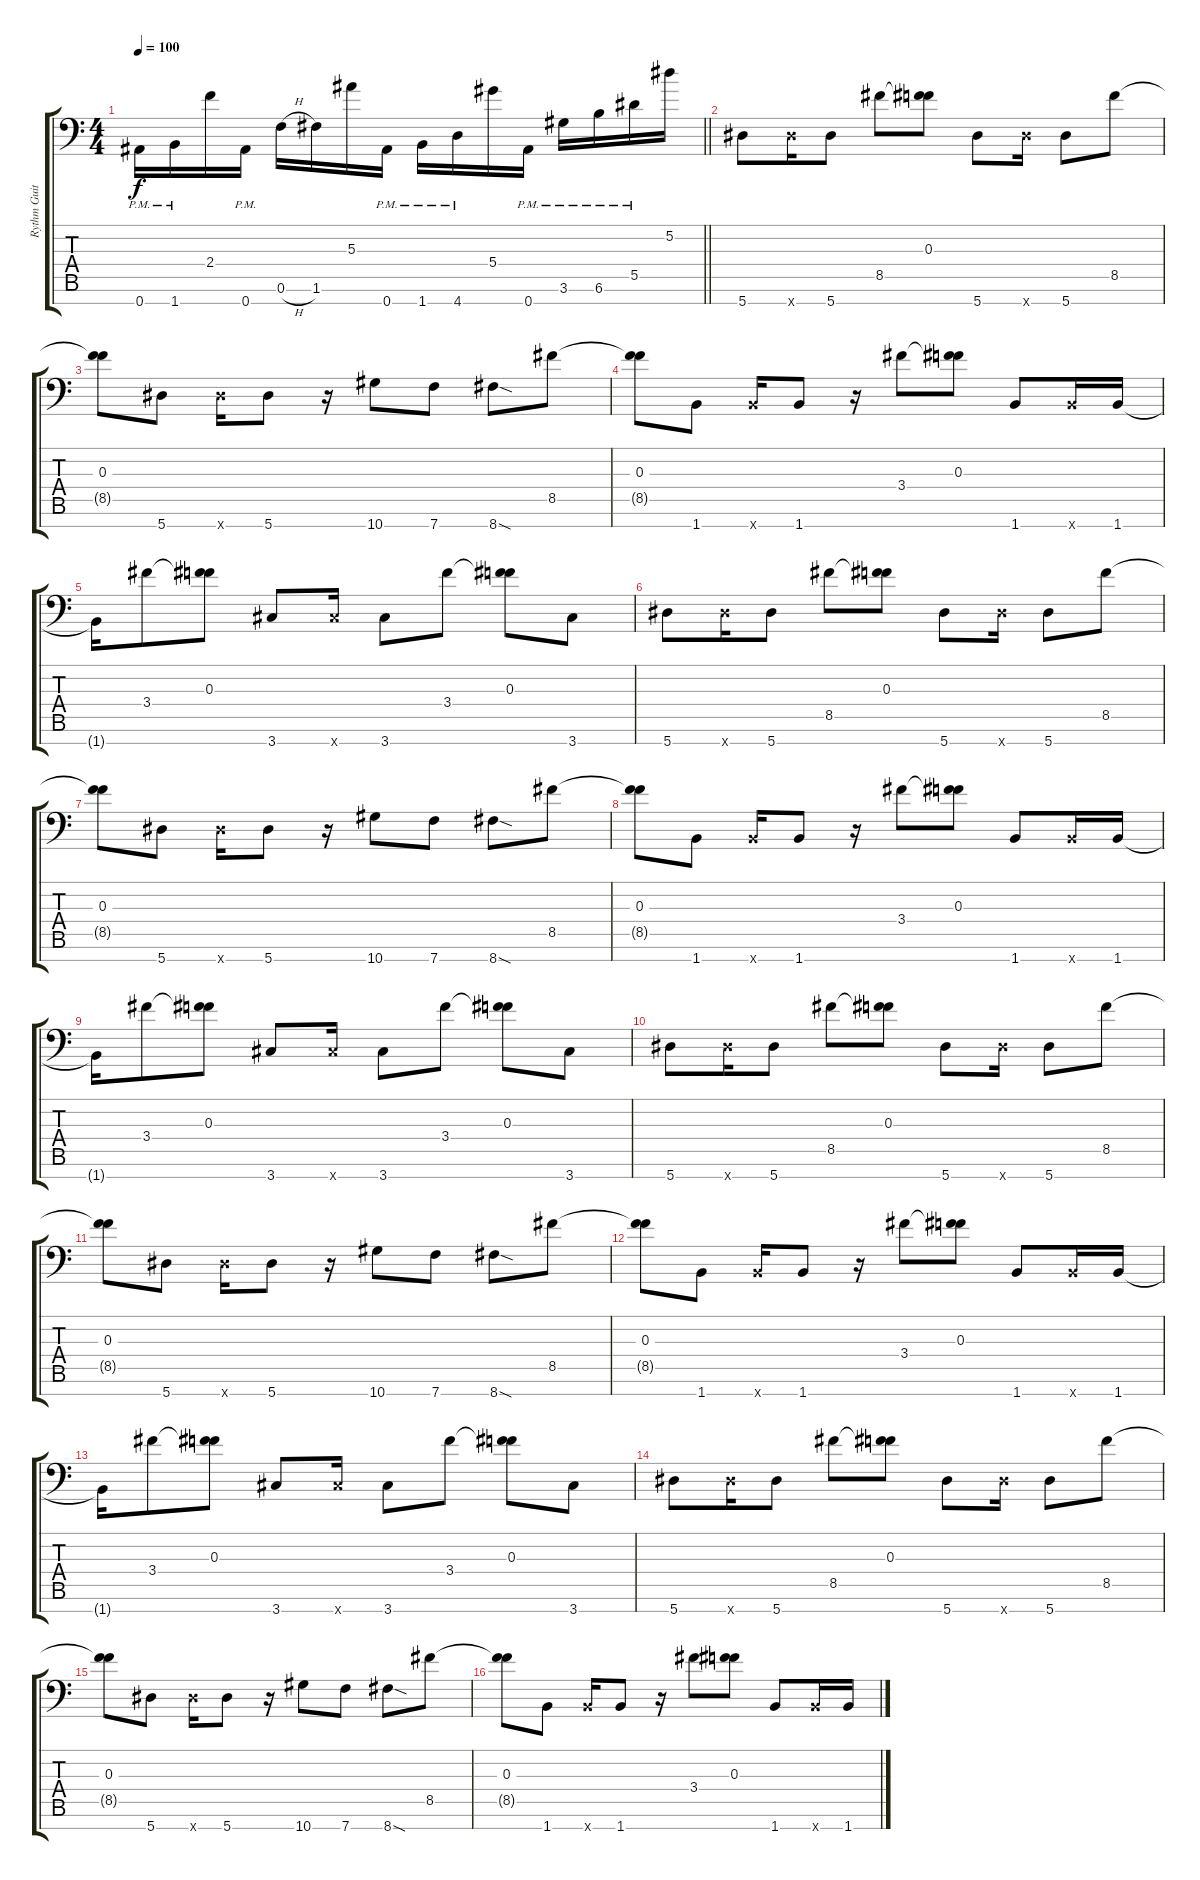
\track ("Rythm Guitar #1" "Rythm Guit") {instrument distortionguitar}
\staff {score tabs}
\tuning (Eb4 Bb3 F3 Eb3 Bb2 F2 Bb1) {hide}
\ts (4 4)
\tempo 100
\clef f4
\barLineRight lightlight
\ks c
0.7{pm}.16{dy f} 1.7{pm}.16 2.4.16 0.7{pm}.16 0.6{h}.16 1.6.16 5.3.16 0.7{pm}.16 1.7{pm}.16 4.7{pm}.16 5.4.16 0.7{pm}.16 3.6{pm}.16 6.6{pm}.16 5.5{pm}.16 5.2.16 |
\section ("" "")
5.7.8 5.7{x}.16 5.7.8 8.5.8 (0.3 8.5{t}).8 5.7.8 5.7{x}.16 5.7.8 8.5.8 |
(0.3 8.5{t}).8 5.7.8 5.7{x}.16 5.7.8 r.16 10.7.8 7.7.8 8.7{sod}.8 8.5.8 |
(0.3 8.5{t}).8 1.7.8 1.7{x}.16 1.7.8 r.16 3.4.8 (0.3 3.4{t}).8 1.7.8 1.7{x}.16 1.7.16 |
1.7{t}.16 3.4.8 (0.3 3.4{t}).8 3.7.8 3.7{x}.16 3.7.8 3.4.8 (0.3 3.4{t}).8 3.7.8 |
5.7.8 5.7{x}.16 5.7.8 8.5.8 (0.3 8.5{t}).8 5.7.8 5.7{x}.16 5.7.8 8.5.8 |
(0.3 8.5{t}).8 5.7.8 5.7{x}.16 5.7.8 r.16 10.7.8 7.7.8 8.7{sod}.8 8.5.8 |
(0.3 8.5{t}).8 1.7.8 1.7{x}.16 1.7.8 r.16 3.4.8 (0.3 3.4{t}).8 1.7.8 1.7{x}.16 1.7.16 |
1.7{t}.16 3.4.8 (0.3 3.4{t}).8 3.7.8 3.7{x}.16 3.7.8 3.4.8 (0.3 3.4{t}).8 3.7.8 |
5.7.8 5.7{x}.16 5.7.8 8.5.8 (0.3 8.5{t}).8 5.7.8 5.7{x}.16 5.7.8 8.5.8 |
(0.3 8.5{t}).8 5.7.8 5.7{x}.16 5.7.8 r.16 10.7.8 7.7.8 8.7{sod}.8 8.5.8 |
(0.3 8.5{t}).8 1.7.8 1.7{x}.16 1.7.8 r.16 3.4.8 (0.3 3.4{t}).8 1.7.8 1.7{x}.16 1.7.16 |
1.7{t}.16 3.4.8 (0.3 3.4{t}).8 3.7.8 3.7{x}.16 3.7.8 3.4.8 (0.3 3.4{t}).8 3.7.8 |
5.7.8 5.7{x}.16 5.7.8 8.5.8 (0.3 8.5{t}).8 5.7.8 5.7{x}.16 5.7.8 8.5.8 |
(0.3 8.5{t}).8 5.7.8 5.7{x}.16 5.7.8 r.16 10.7.8 7.7.8 8.7{sod}.8 8.5.8 |
(0.3 8.5{t}).8 1.7.8 1.7{x}.16 1.7.8 r.16 3.4.8 (0.3 3.4{t}).8 1.7.8 1.7{x}.16 1.7.16
